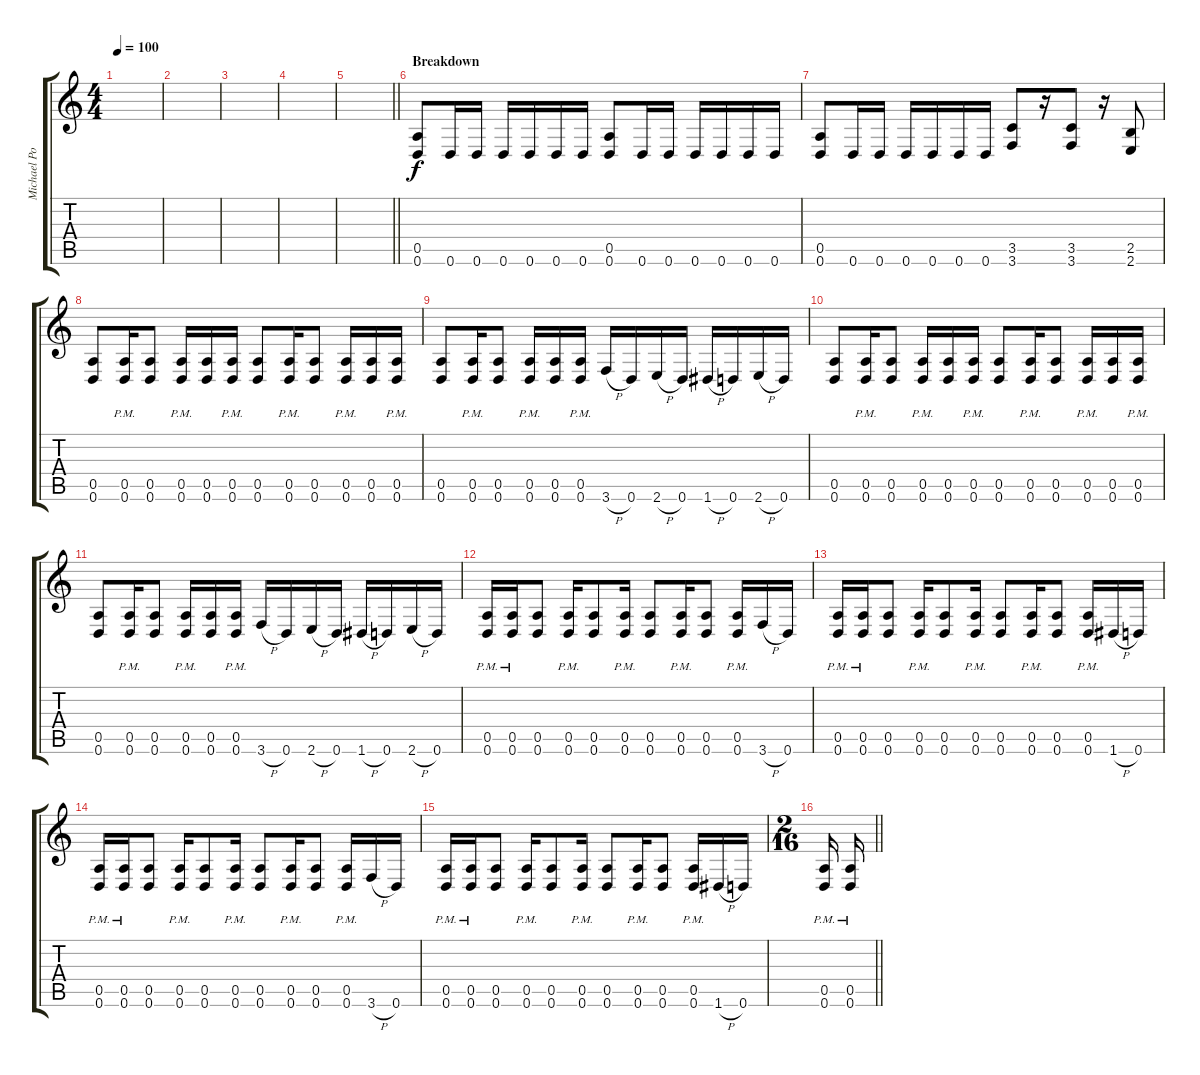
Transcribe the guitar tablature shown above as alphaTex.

\track ("Michael Poulsen" "Michael Po") {instrument distortionguitar}
\staff {score tabs}
\tuning (E4 B3 G3 D3 A2 D2) {hide}
\ts (4 4)
\tempo 100
\clef g2
\ks c
|
|
|
|
\barLineRight lightlight
|
\section ("" "Breakdown")
(0.5 0.6).8 0.6.16 0.6.16 0.6.16 0.6.16 0.6.16 0.6.16 (0.5 0.6).8 0.6.16 0.6.16 0.6.16 0.6.16 0.6.16 0.6.16 |
(0.5 0.6).8 0.6.16 0.6.16 0.6.16 0.6.16 0.6.16 0.6.16 (3.5 3.6).8 r.16 (3.5 3.6).8 r.16 (2.5 2.6).8 |
(0.5 0.6).8 (0.5{pm} 0.6{pm}).16 (0.5 0.6).8 (0.5{pm} 0.6{pm}).16 (0.5 0.6).16 (0.5{pm} 0.6{pm}).16 (0.5 0.6).8 (0.5{pm} 0.6{pm}).16 (0.5 0.6).8 (0.5{pm} 0.6{pm}).16 (0.5 0.6).16 (0.5{pm} 0.6{pm}).16 |
(0.5 0.6).8 (0.5{pm} 0.6{pm}).16 (0.5 0.6).8 (0.5{pm} 0.6{pm}).16 (0.5 0.6).16 (0.5{pm} 0.6{pm}).16 3.6{h}.16 0.6.16 2.6{h}.16 0.6.16 1.6{h}.16 0.6.16 2.6{h}.16 0.6.16 |
(0.5 0.6).8 (0.5{pm} 0.6{pm}).16 (0.5 0.6).8 (0.5{pm} 0.6{pm}).16 (0.5 0.6).16 (0.5{pm} 0.6{pm}).16 (0.5 0.6).8 (0.5{pm} 0.6{pm}).16 (0.5 0.6).8 (0.5{pm} 0.6{pm}).16 (0.5 0.6).16 (0.5{pm} 0.6{pm}).16 |
(0.5 0.6).8 (0.5{pm} 0.6{pm}).16 (0.5 0.6).8 (0.5{pm} 0.6{pm}).16 (0.5 0.6).16 (0.5{pm} 0.6{pm}).16 3.6{h}.16 0.6.16 2.6{h}.16 0.6.16 1.6{h}.16 0.6.16 2.6{h}.16 0.6.16 |
(0.5{pm} 0.6{pm}).16 (0.5{pm} 0.6{pm}).16 (0.5 0.6).8 (0.5{pm} 0.6{pm}).16 (0.5 0.6).8 (0.5{pm} 0.6{pm}).16 (0.5 0.6).8 (0.5{pm} 0.6{pm}).16 (0.5 0.6).8 (0.5{pm} 0.6{pm}).16 3.6{h}.16 0.6.16 |
(0.5{pm} 0.6{pm}).16 (0.5{pm} 0.6{pm}).16 (0.5 0.6).8 (0.5{pm} 0.6{pm}).16 (0.5 0.6).8 (0.5{pm} 0.6{pm}).16 (0.5 0.6).8 (0.5{pm} 0.6{pm}).16 (0.5 0.6).8 (0.5{pm} 0.6{pm}).16 1.6{h}.16 0.6.16 |
(0.5{pm} 0.6{pm}).16 (0.5{pm} 0.6{pm}).16 (0.5 0.6).8 (0.5{pm} 0.6{pm}).16 (0.5 0.6).8 (0.5{pm} 0.6{pm}).16 (0.5 0.6).8 (0.5{pm} 0.6{pm}).16 (0.5 0.6).8 (0.5{pm} 0.6{pm}).16 3.6{h}.16 0.6.16 |
(0.5{pm} 0.6{pm}).16 (0.5{pm} 0.6{pm}).16 (0.5 0.6).8 (0.5{pm} 0.6{pm}).16 (0.5 0.6).8 (0.5{pm} 0.6{pm}).16 (0.5 0.6).8 (0.5{pm} 0.6{pm}).16 (0.5 0.6).8 (0.5{pm} 0.6{pm}).16 1.6{h}.16 0.6.16 |
\ts (2 16)
\barLineRight lightlight
(0.5{pm} 0.6{pm}).16 (0.5{pm} 0.6{pm}).16
